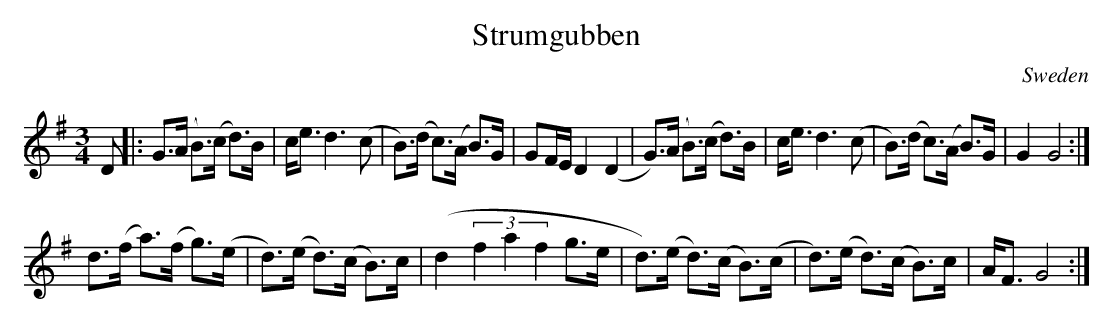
X:1
T:Strumgubben
L:1/8
M:3/4
O:Sweden
K:G
D |: \
G>(A B)>(c d)>B  | c<e  d3 (c | B)>(d c)>(A B)>G | GF/2E/2 D2 (D2 | \
G)>(A B)>(c d)>B | c<e  d3 (c | B)>(d c)>(A B)>G | G2 G4 :|
d>(f a)>(f g)>(e | d)>(e d)>(c B)>c | (d2(3f2a2f2 g>e | d)>(e d)>(c B)>(c|\
d)>(e d)>(c B)>c|A<F G4:|
